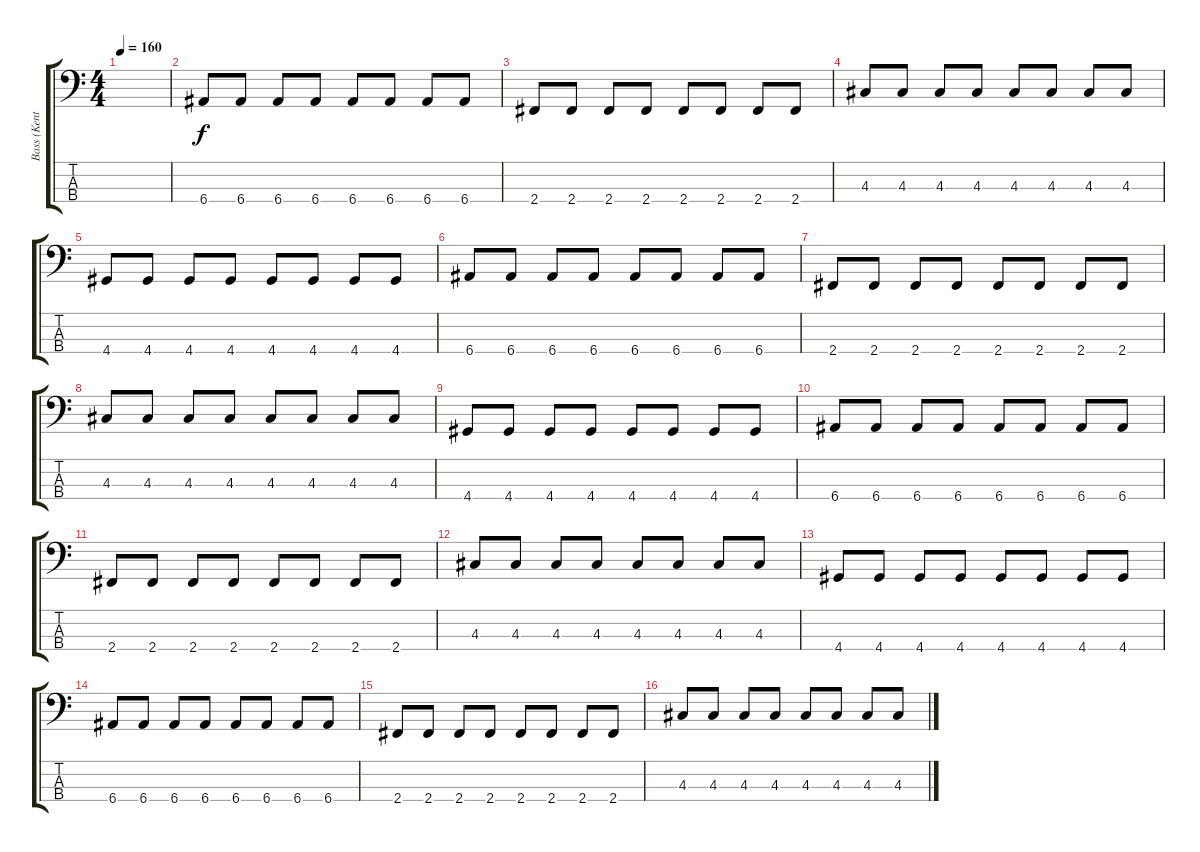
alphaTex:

\track ("Bass (Kent)" "Bass (Kent") {instrument electricbassfinger}
\staff {score tabs}
\tuning (G2 D2 A1 E1) {hide}
\ts (4 4)
\tempo 160
\clef f4
\ks c
|
6.4.8 6.4.8 6.4.8 6.4.8 6.4.8 6.4.8 6.4.8 6.4.8 |
2.4.8 2.4.8 2.4.8 2.4.8 2.4.8 2.4.8 2.4.8 2.4.8 |
4.3.8 4.3.8 4.3.8 4.3.8 4.3.8 4.3.8 4.3.8 4.3.8 |
4.4.8 4.4.8 4.4.8 4.4.8 4.4.8 4.4.8 4.4.8 4.4.8 |
6.4.8 6.4.8 6.4.8 6.4.8 6.4.8 6.4.8 6.4.8 6.4.8 |
2.4.8 2.4.8 2.4.8 2.4.8 2.4.8 2.4.8 2.4.8 2.4.8 |
4.3.8 4.3.8 4.3.8 4.3.8 4.3.8 4.3.8 4.3.8 4.3.8 |
4.4.8 4.4.8 4.4.8 4.4.8 4.4.8 4.4.8 4.4.8 4.4.8 |
6.4.8 6.4.8 6.4.8 6.4.8 6.4.8 6.4.8 6.4.8 6.4.8 |
2.4.8 2.4.8 2.4.8 2.4.8 2.4.8 2.4.8 2.4.8 2.4.8 |
4.3.8 4.3.8 4.3.8 4.3.8 4.3.8 4.3.8 4.3.8 4.3.8 |
4.4.8 4.4.8 4.4.8 4.4.8 4.4.8 4.4.8 4.4.8 4.4.8 |
6.4.8 6.4.8 6.4.8 6.4.8 6.4.8 6.4.8 6.4.8 6.4.8 |
2.4.8 2.4.8 2.4.8 2.4.8 2.4.8 2.4.8 2.4.8 2.4.8 |
4.3.8 4.3.8 4.3.8 4.3.8 4.3.8 4.3.8 4.3.8 4.3.8
